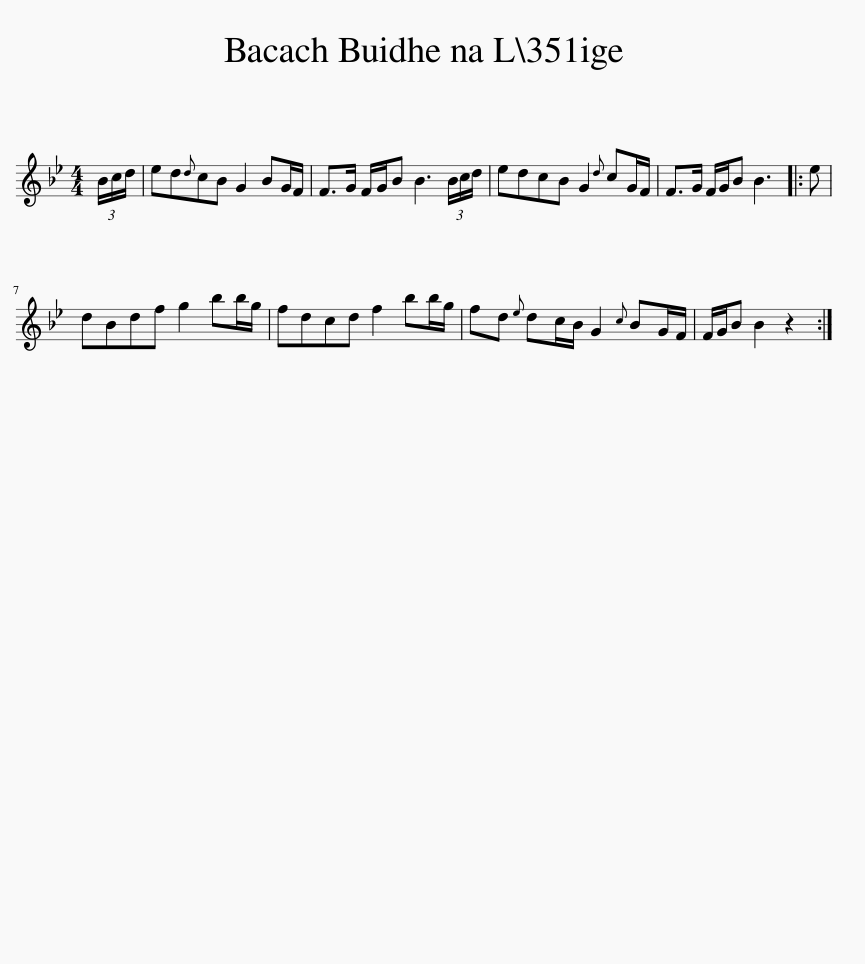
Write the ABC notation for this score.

X:1
L:1/8
M:4/4
I:linebreak $
K:Bb
V:1 treble
V:1
 (3B/c/d/ | ed{d}cB G2 BG/F/ | F>G F/G/B B3 (3B/c/d/ | edcB G2{d} cG/F/ | F>G F/G/B B3 |: %5
 e |$ dBdf g2 bb/g/ | fdcd f2 bb/g/ | fd{e} dc/B/ G2{c} BG/F/ | F/G/B B2 z2 :| %10
